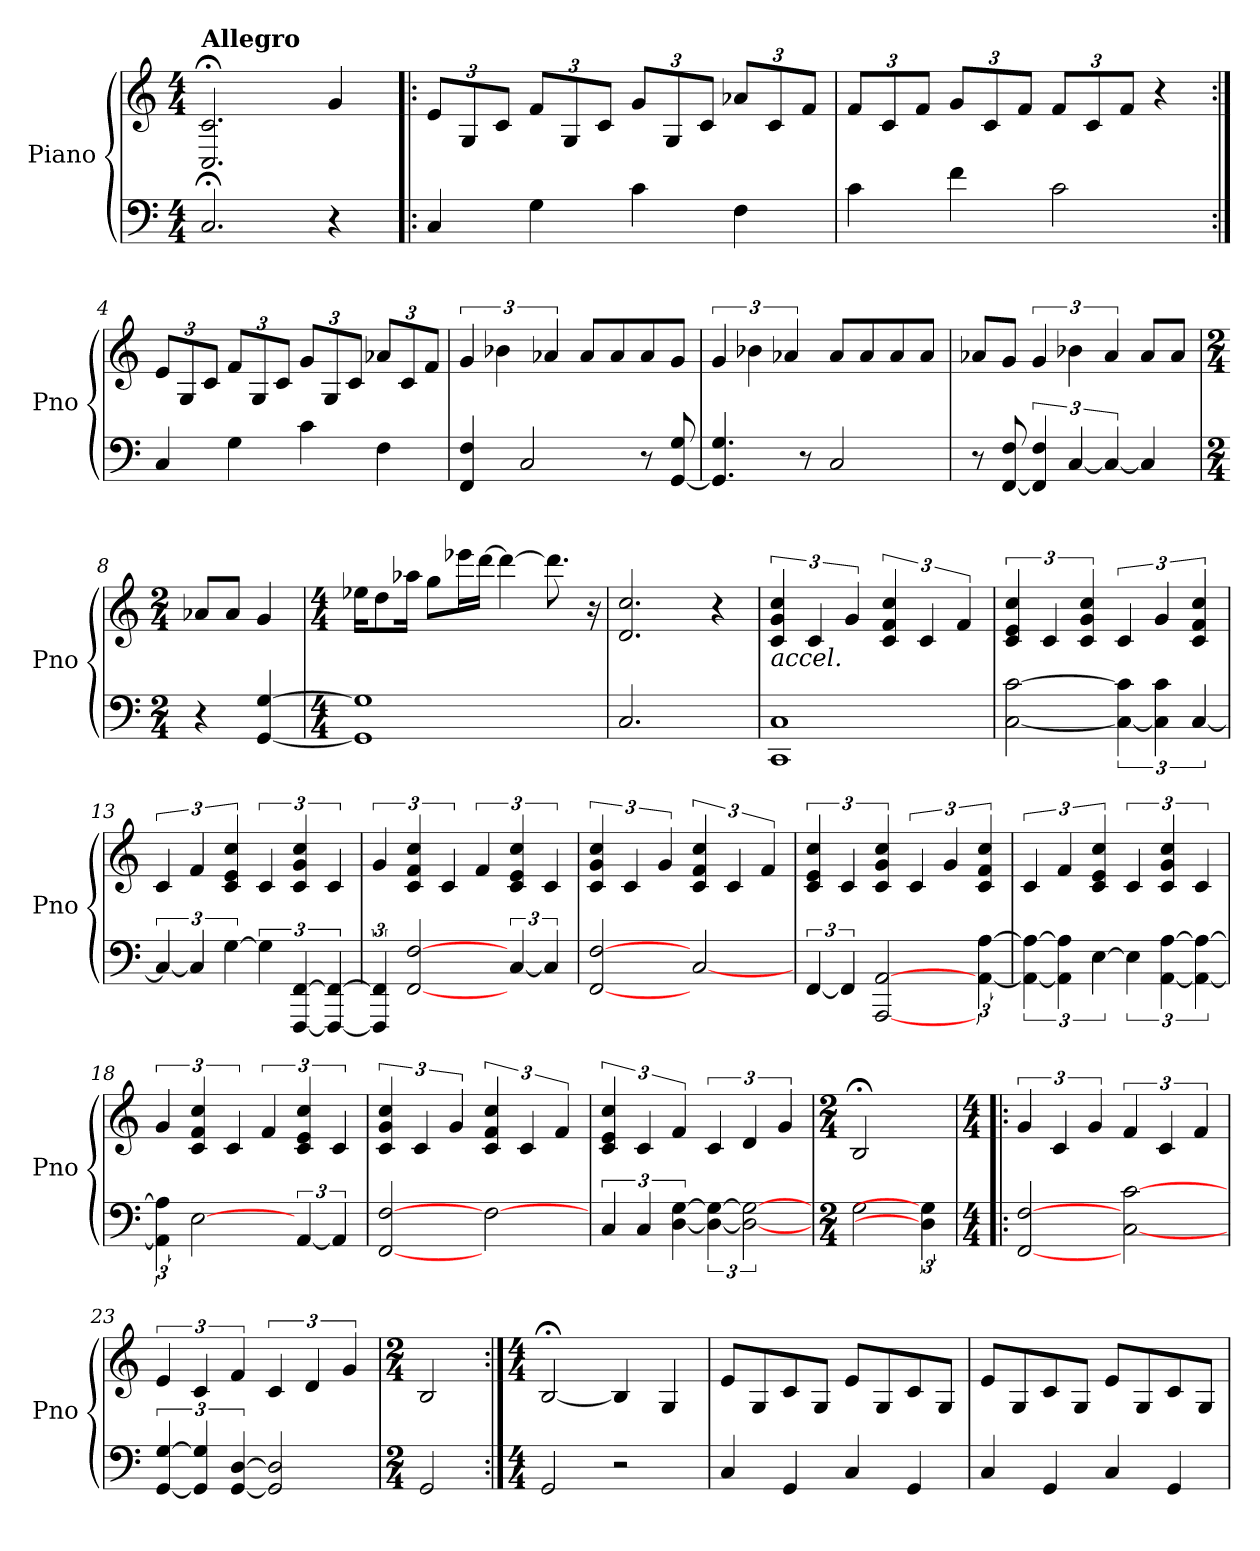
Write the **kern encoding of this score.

**kern	**kern
*part1	*part1
*staff2	*staff1
*I"Piano	*
*I'Pno	*
*clefF4	*clefG2
*k[]	*k[]
*C:	*C:
*M4/4	*M4/4
=1	=1
!	!LO:TX:a:B:t=Allegro
2.C;/	2.C/;< 2.c/;<
4r	4g/
=2!|:	=2!|:
4C/	12e/L
.	12G/
.	12c/J
4G\	12f/L
.	12G/
.	12c/J
4c\	12g/L
.	12G/
.	12c/J
4F\	12a-X/L
.	12c/
.	12f/J
=3	=3
4c\	12f/L
.	12c/
.	12f/J
4f\	12g/L
.	12c/
.	12f/J
2c\	12f/L
.	12c/
.	12f/J
.	4r
!!LO:LB:g=z
=4:|!	=4:|!
4C/	12e/L
.	12G/
.	12c/J
4G\	12f/L
.	12G/
.	12c/J
4c\	12g/L
.	12G/
.	12c/J
4F\	12a-X/L
.	12c/
.	12f/J
=5	=5
4FF/ 4F/	6g/
.	6b-X\
2C/	.
.	6a-X/
.	8a-/L
.	8a-/
8r	8a-/
[8GG/ 8G/	8g/J
=6	=6
4.GG/] 4.G/	6g/
.	6b-X\
.	6a-X/
8r	.
2C/	8a-/L
.	8a-/
.	8a-/
.	8a-/J
=7	=7
8r	8a-X/L
[8FF/ 8F/	8g/J
6FF/] 6F/	6g/
[6C/	6b-X\
6C/_	6a-/
4C/]	8a-/L
.	8a-/J
!!LO:LB:g=z
=8	=8
*M2/4	*M2/4
4r	8a-X/L
.	8a-/J
[4GG/ [4G/	4g/
=9	=9
*M4/4	*M4/4
1GG] 1G]	16ee-X\KL
.	8dd\
.	16aa-X\Jk
.	8gg\L
.	16eee-X\L
.	[16ddd\JJ
.	4ddd\_
.	8.ddd\]
.	16r
=10	=10
2.C/	2.d/ 2.cc/
4ryy	4r
=11	=11
!	!LO:TX:b:i:t=accel.
1CC 1C	6c/ 6g/ 6cc/
.	6c/
.	6g/
.	6c/ 6f/ 6cc/
.	6c/
.	6f/
!!LO:LB:g=z
=12	=12
[2C\ [2c\	6c/ 6e/ 6cc/
.	6c/
.	6c/ 6g/ 6cc/
6C\_ 6c\]	6c/
6C\] 6c\	6g/
[6C/	6c/ 6f/ 6cc/
=13	=13
6C/_	6c/
6C/]	6f/
[6G\	6c/ 6e/ 6cc/
6G\]	6c/
[6FFF/ [6FF/	6c/ 6g/ 6cc/
6FFF/_ 6FF/_	6c/
=14	=14
6FFF/] 6FF/]	6g/
[2FF/ [2F/	6c/ 6f/ 6cc/
.	6c/
.	6f/
[6C/	6c/ 6e/ 6cc/
6C/]	6c/
=15	=15
[2FF/ [2F/	6c/ 6g/ 6cc/
.	6c/
.	6g/
[2C/	6c/ 6f/ 6cc/
.	6c/
.	6f/
!!LO:PB:g=z
=16	=16
[6FF/	6c/ 6e/ 6cc/
6FF/]	6c/
[2AAA/ [2AA/	6c/ 6g/ 6cc/
.	6c/
.	6g/
[6AA\ [6A\	6c/ 6f/ 6cc/
=17	=17
6AA\_ 6A\_	6c/
6AA\] 6A\]	6f/
[6E\	6c/ 6e/ 6cc/
6E\]	6c/
[6AA\ [6A\	6c/ 6g/ 6cc/
6AA\_ 6A\_	6c/
=18	=18
6AA\] 6A\]	6g/
[2E\	6c/ 6f/ 6cc/
.	6c/
.	6f/
[6AA/	6c/ 6e/ 6cc/
6AA/]	6c/
=19	=19
[2FF/ [2F/	6c/ 6g/ 6cc/
.	6c/
.	6g/
[2F\	6c/ 6f/ 6cc/
.	6c/
.	6f/
!!LO:LB:g=z
=20	=20
6C/	6c/ 6e/ 6cc/
6C/	6c/
[6D\ [6G\	6f/
6D\_ 6G\_	6c/
3D\_ 3G\_	6d/
.	6g/
=21	=21
*M2/4	*M2/4
2G\	2B;</
6D\] 6G\]	6ryy
=22!|:	=22!|:
*M4/4	*M4/4
[2FF/ [2F/	6g/
.	6c/
.	6g/
[2C\ [2c\	6f/
.	6c/
.	6f/
=23	=23
[6GG/ [6G/	6e/
6GG/] 6G/]	6c/
[6GG/ [6D/	6f/
2GG/] 2D/]	6c/
.	6d/
.	6g/
=24	=24
*M2/4	*M2/4
2GG/	2B/
!!LO:LB:g=z
=25:|!	=25:|!
*M4/4	*M4/4
2GG/	[2B;</
2r	4B/]
.	4G/
=26	=26
4C/	8e/L
.	8G/
4GG/	8c/
.	8G/J
4C/	8e/L
.	8G/
4GG/	8c/
.	8G/J
=27	=27
4C/	8e/L
.	8G/
4GG/	8c/
.	8G/J
4C/	8e/L
.	8G/
4GG/	8c/
.	8G/J
=	=
*-	*-
